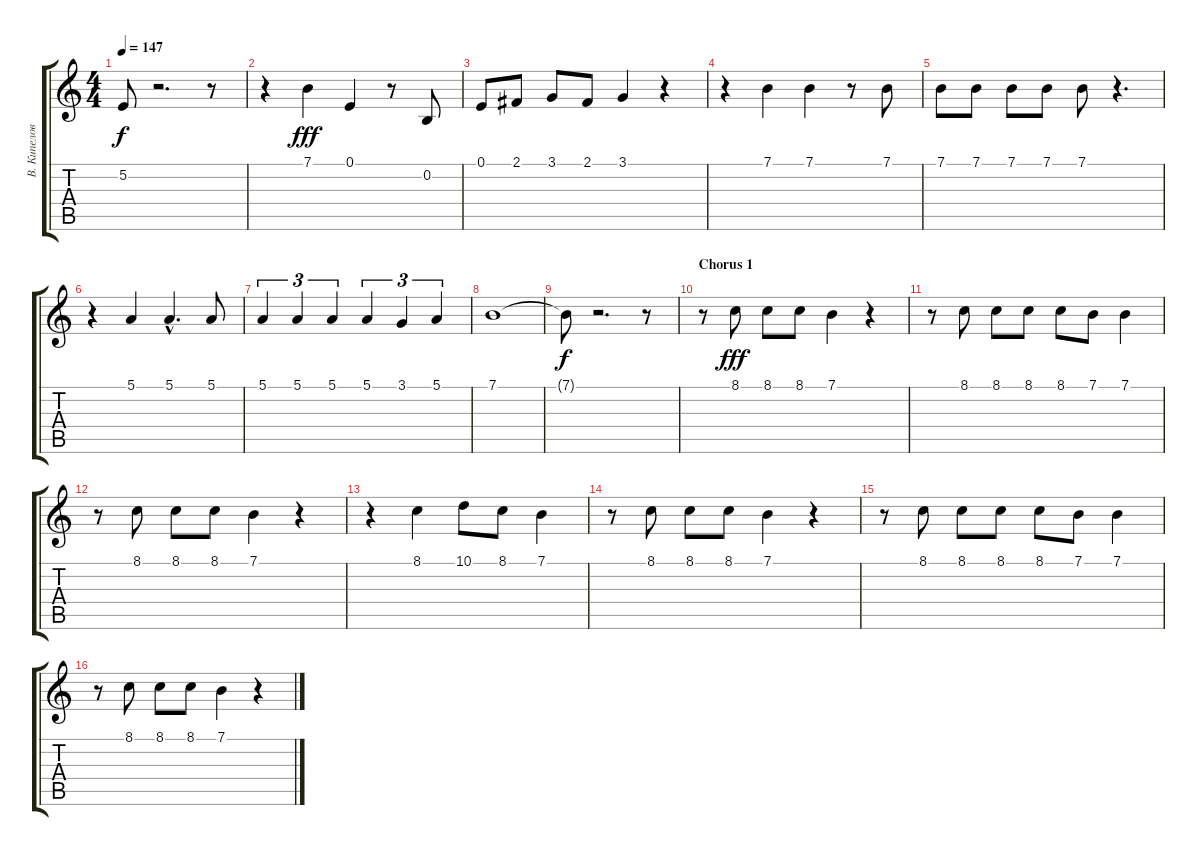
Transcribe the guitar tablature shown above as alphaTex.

\track ("В. Кипелов" "В. Кипелов") {instrument viola}
\staff {score tabs}
\tuning (E4 B3 G3 D3 A2 E2) {hide}
\ts (4 4)
\tempo 147
\clef g2
\ks c
5.2{t}.8{dy f} r.2{d} r.8 |
r.4 7.1.4{dy fff} 0.1.4 r.8 0.2.8 |
0.1.8 2.1.8 3.1.8 2.1.8 3.1.4 r.4 |
r.4 7.1.4 7.1.4 r.8 7.1.8 |
7.1.8 7.1.8 7.1.8 7.1.8 7.1.8 r.4{d} |
r.4 5.1.4 5.1{hac}.4{d} 5.1.8 |
5.1.4{tu (3 2)} 5.1.4{tu (3 2)} 5.1.4{tu (3 2)} 5.1.4{tu (3 2)} 3.1.4{tu (3 2)} 5.1.4{tu (3 2)} |
7.1.1 |
7.1{t}.8{dy f} r.2{d} r.8 |
\section ("" "Chorus 1")
r.8 8.1.8{dy fff} 8.1.8 8.1.8 7.1.4 r.4 |
r.8 8.1.8 8.1.8 8.1.8 8.1.8 7.1.8 7.1.4 |
r.8 8.1.8 8.1.8 8.1.8 7.1.4 r.4 |
r.4 8.1.4 10.1.8 8.1.8 7.1.4 |
r.8 8.1.8 8.1.8 8.1.8 7.1.4 r.4 |
r.8 8.1.8 8.1.8 8.1.8 8.1.8 7.1.8 7.1.4 |
r.8 8.1.8 8.1.8 8.1.8 7.1.4 r.4
